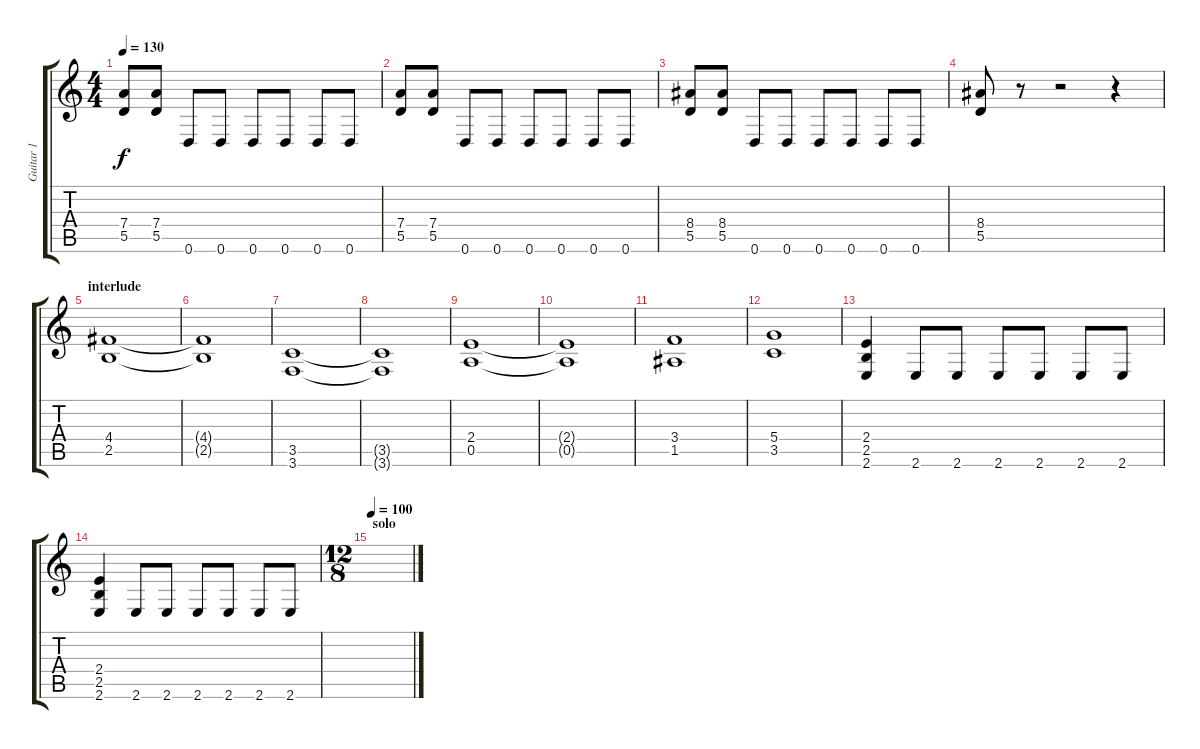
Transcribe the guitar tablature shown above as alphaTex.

\track ("Guitar 1" "Guitar 1") {instrument distortionguitar}
\staff {score tabs}
\tuning (E4 B3 G3 D3 A2 D2) {hide}
\ts (4 4)
\tempo 130
\clef g2
\ks c
(7.4 5.5).8{dy f} (7.4 5.5).8 0.6.8 0.6.8 0.6.8 0.6.8 0.6.8 0.6.8 |
(7.4 5.5).8 (7.4 5.5).8 0.6.8 0.6.8 0.6.8 0.6.8 0.6.8 0.6.8 |
(8.4 5.5).8 (8.4 5.5).8 0.6.8 0.6.8 0.6.8 0.6.8 0.6.8 0.6.8 |
(8.4 5.5).8 r.8 r.2 r.4 |
\section ("" "interlude")
(4.4 2.5).1 |
(4.4{t} 2.5{t}).1 |
(3.5 3.6).1 |
(3.5{t} 3.6{t}).1 |
(2.4 0.5).1 |
(2.4{t} 0.5{t}).1 |
(3.4 1.5).1 |
(5.4 3.5).1 |
(2.4 2.5 2.6).4 2.6.8 2.6.8 2.6.8 2.6.8 2.6.8 2.6.8 |
(2.4 2.5 2.6).4 2.6.8 2.6.8 2.6.8 2.6.8 2.6.8 2.6.8 |
\ts (12 8)
\section ("" "solo")
\tempo 100
